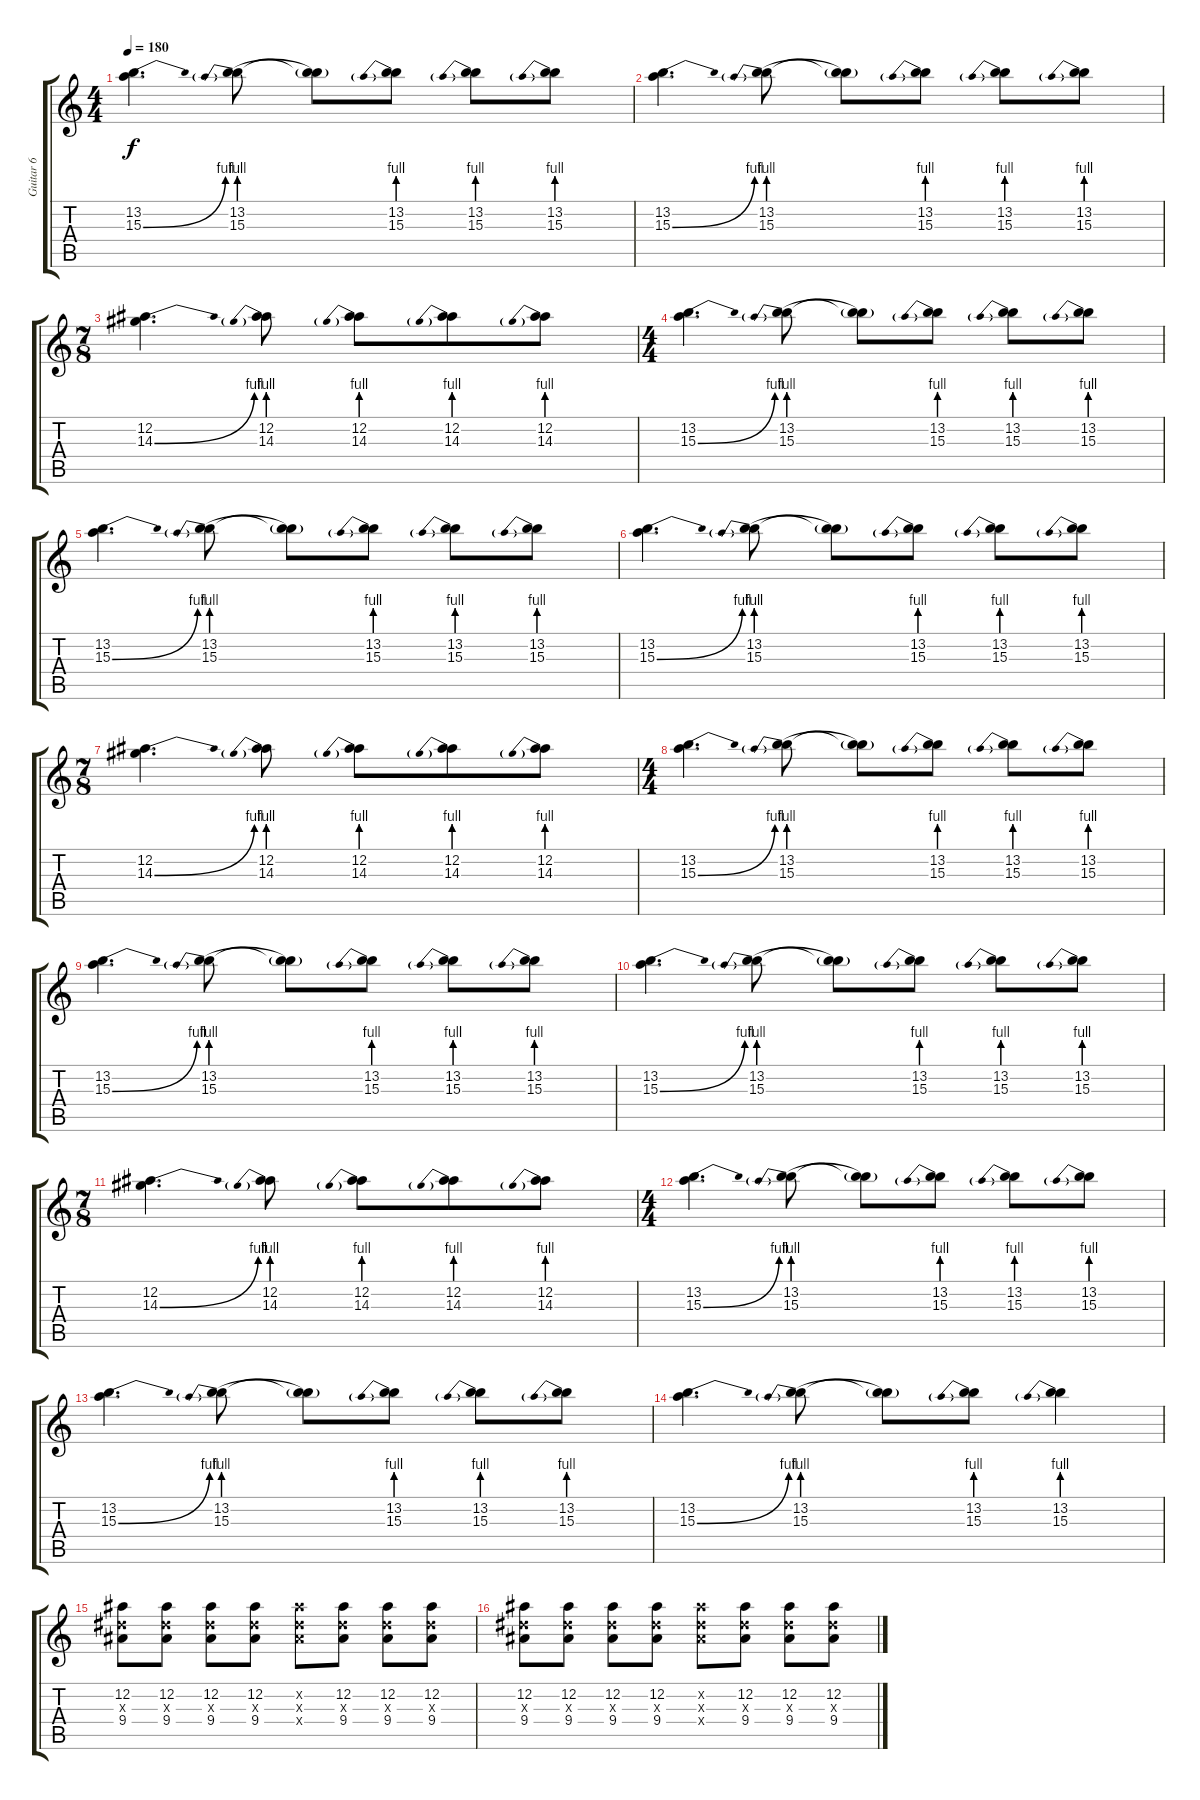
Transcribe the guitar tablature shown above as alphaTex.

\track ("Guitar 6" "Guitar 6") {instrument distortionguitar}
\staff {score tabs}
\tuning (Eb4 Bb3 Gb3 Db3 Ab2 Eb2) {hide}
\ts (4 4)
\tempo 180
\clef g2
\ks c
(13.2 15.3{be (bend 0 0 60 4)}).4{d dy f} (13.2 15.3{be (prebend 0 4 60 4)}).8 (13.2{t} 15.3{t}).8 (13.2 15.3{be (prebend 0 4 60 4)}).8 (13.2 15.3{be (prebend 0 4 60 4)}).8 (13.2 15.3{be (prebend 0 4 60 4)}).8 |
(13.2 15.3{be (bend 0 0 60 4)}).4{d} (13.2 15.3{be (prebend 0 4 60 4)}).8 (13.2{t} 15.3{t}).8 (13.2 15.3{be (prebend 0 4 60 4)}).8 (13.2 15.3{be (prebend 0 4 60 4)}).8 (13.2 15.3{be (prebend 0 4 60 4)}).8 |
\ts (7 8)
(12.2 14.3{be (bend 0 0 60 4)}).4{d} (12.2 14.3{be (prebend 0 4 60 4)}).8 (12.2 14.3{be (prebend 0 4 60 4)}).8 (12.2 14.3{be (prebend 0 4 60 4)}).8 (12.2 14.3{be (prebend 0 4 60 4)}).8 |
\ts (4 4)
(13.2 15.3{be (bend 0 0 60 4)}).4{d} (13.2 15.3{be (prebend 0 4 60 4)}).8 (13.2{t} 15.3{t}).8 (13.2 15.3{be (prebend 0 4 60 4)}).8 (13.2 15.3{be (prebend 0 4 60 4)}).8 (13.2 15.3{be (prebend 0 4 60 4)}).8 |
(13.2 15.3{be (bend 0 0 60 4)}).4{d} (13.2 15.3{be (prebend 0 4 60 4)}).8 (13.2{t} 15.3{t}).8 (13.2 15.3{be (prebend 0 4 60 4)}).8 (13.2 15.3{be (prebend 0 4 60 4)}).8 (13.2 15.3{be (prebend 0 4 60 4)}).8 |
(13.2 15.3{be (bend 0 0 60 4)}).4{d} (13.2 15.3{be (prebend 0 4 60 4)}).8 (13.2{t} 15.3{t}).8 (13.2 15.3{be (prebend 0 4 60 4)}).8 (13.2 15.3{be (prebend 0 4 60 4)}).8 (13.2 15.3{be (prebend 0 4 60 4)}).8 |
\ts (7 8)
(12.2 14.3{be (bend 0 0 60 4)}).4{d} (12.2 14.3{be (prebend 0 4 60 4)}).8 (12.2 14.3{be (prebend 0 4 60 4)}).8 (12.2 14.3{be (prebend 0 4 60 4)}).8 (12.2 14.3{be (prebend 0 4 60 4)}).8 |
\ts (4 4)
(13.2 15.3{be (bend 0 0 60 4)}).4{d} (13.2 15.3{be (prebend 0 4 60 4)}).8 (13.2{t} 15.3{t}).8 (13.2 15.3{be (prebend 0 4 60 4)}).8 (13.2 15.3{be (prebend 0 4 60 4)}).8 (13.2 15.3{be (prebend 0 4 60 4)}).8 |
(13.2 15.3{be (bend 0 0 60 4)}).4{d} (13.2 15.3{be (prebend 0 4 60 4)}).8 (13.2{t} 15.3{t}).8 (13.2 15.3{be (prebend 0 4 60 4)}).8 (13.2 15.3{be (prebend 0 4 60 4)}).8 (13.2 15.3{be (prebend 0 4 60 4)}).8 |
(13.2 15.3{be (bend 0 0 60 4)}).4{d} (13.2 15.3{be (prebend 0 4 60 4)}).8 (13.2{t} 15.3{t}).8 (13.2 15.3{be (prebend 0 4 60 4)}).8 (13.2 15.3{be (prebend 0 4 60 4)}).8 (13.2 15.3{be (prebend 0 4 60 4)}).8 |
\ts (7 8)
(12.2 14.3{be (bend 0 0 60 4)}).4{d} (12.2 14.3{be (prebend 0 4 60 4)}).8 (12.2 14.3{be (prebend 0 4 60 4)}).8 (12.2 14.3{be (prebend 0 4 60 4)}).8 (12.2 14.3{be (prebend 0 4 60 4)}).8 |
\ts (4 4)
(13.2 15.3{be (bend 0 0 60 4)}).4{d} (13.2 15.3{be (prebend 0 4 60 4)}).8 (13.2{t} 15.3{t}).8 (13.2 15.3{be (prebend 0 4 60 4)}).8 (13.2 15.3{be (prebend 0 4 60 4)}).8 (13.2 15.3{be (prebend 0 4 60 4)}).8 |
(13.2 15.3{be (bend 0 0 60 4)}).4{d} (13.2 15.3{be (prebend 0 4 60 4)}).8 (13.2{t} 15.3{t}).8 (13.2 15.3{be (prebend 0 4 60 4)}).8 (13.2 15.3{be (prebend 0 4 60 4)}).8 (13.2 15.3{be (prebend 0 4 60 4)}).8 |
(13.2 15.3{be (bend 0 0 60 4)}).4{d} (13.2 15.3{be (prebend 0 4 60 4)}).8 (13.2{t} 15.3{t}).8 (13.2 15.3{be (prebend 0 4 60 4)}).8 (13.2 15.3{be (prebend 0 4 60 4)}).4 |
(12.2 9.3{x} 9.4).8 (12.2 9.3{x} 9.4).8 (12.2 9.3{x} 9.4).8 (12.2 9.3{x} 9.4).8 (12.2{x} 9.3{x} 9.4{x}).8 (12.2 9.3{x} 9.4).8 (12.2 9.3{x} 9.4).8 (12.2 9.3{x} 9.4).8 |
(12.2 9.3{x} 9.4).8 (12.2 9.3{x} 9.4).8 (12.2 9.3{x} 9.4).8 (12.2 9.3{x} 9.4).8 (12.2{x} 9.3{x} 9.4{x}).8 (12.2 9.3{x} 9.4).8 (12.2 9.3{x} 9.4).8 (12.2 9.3{x} 9.4).8
